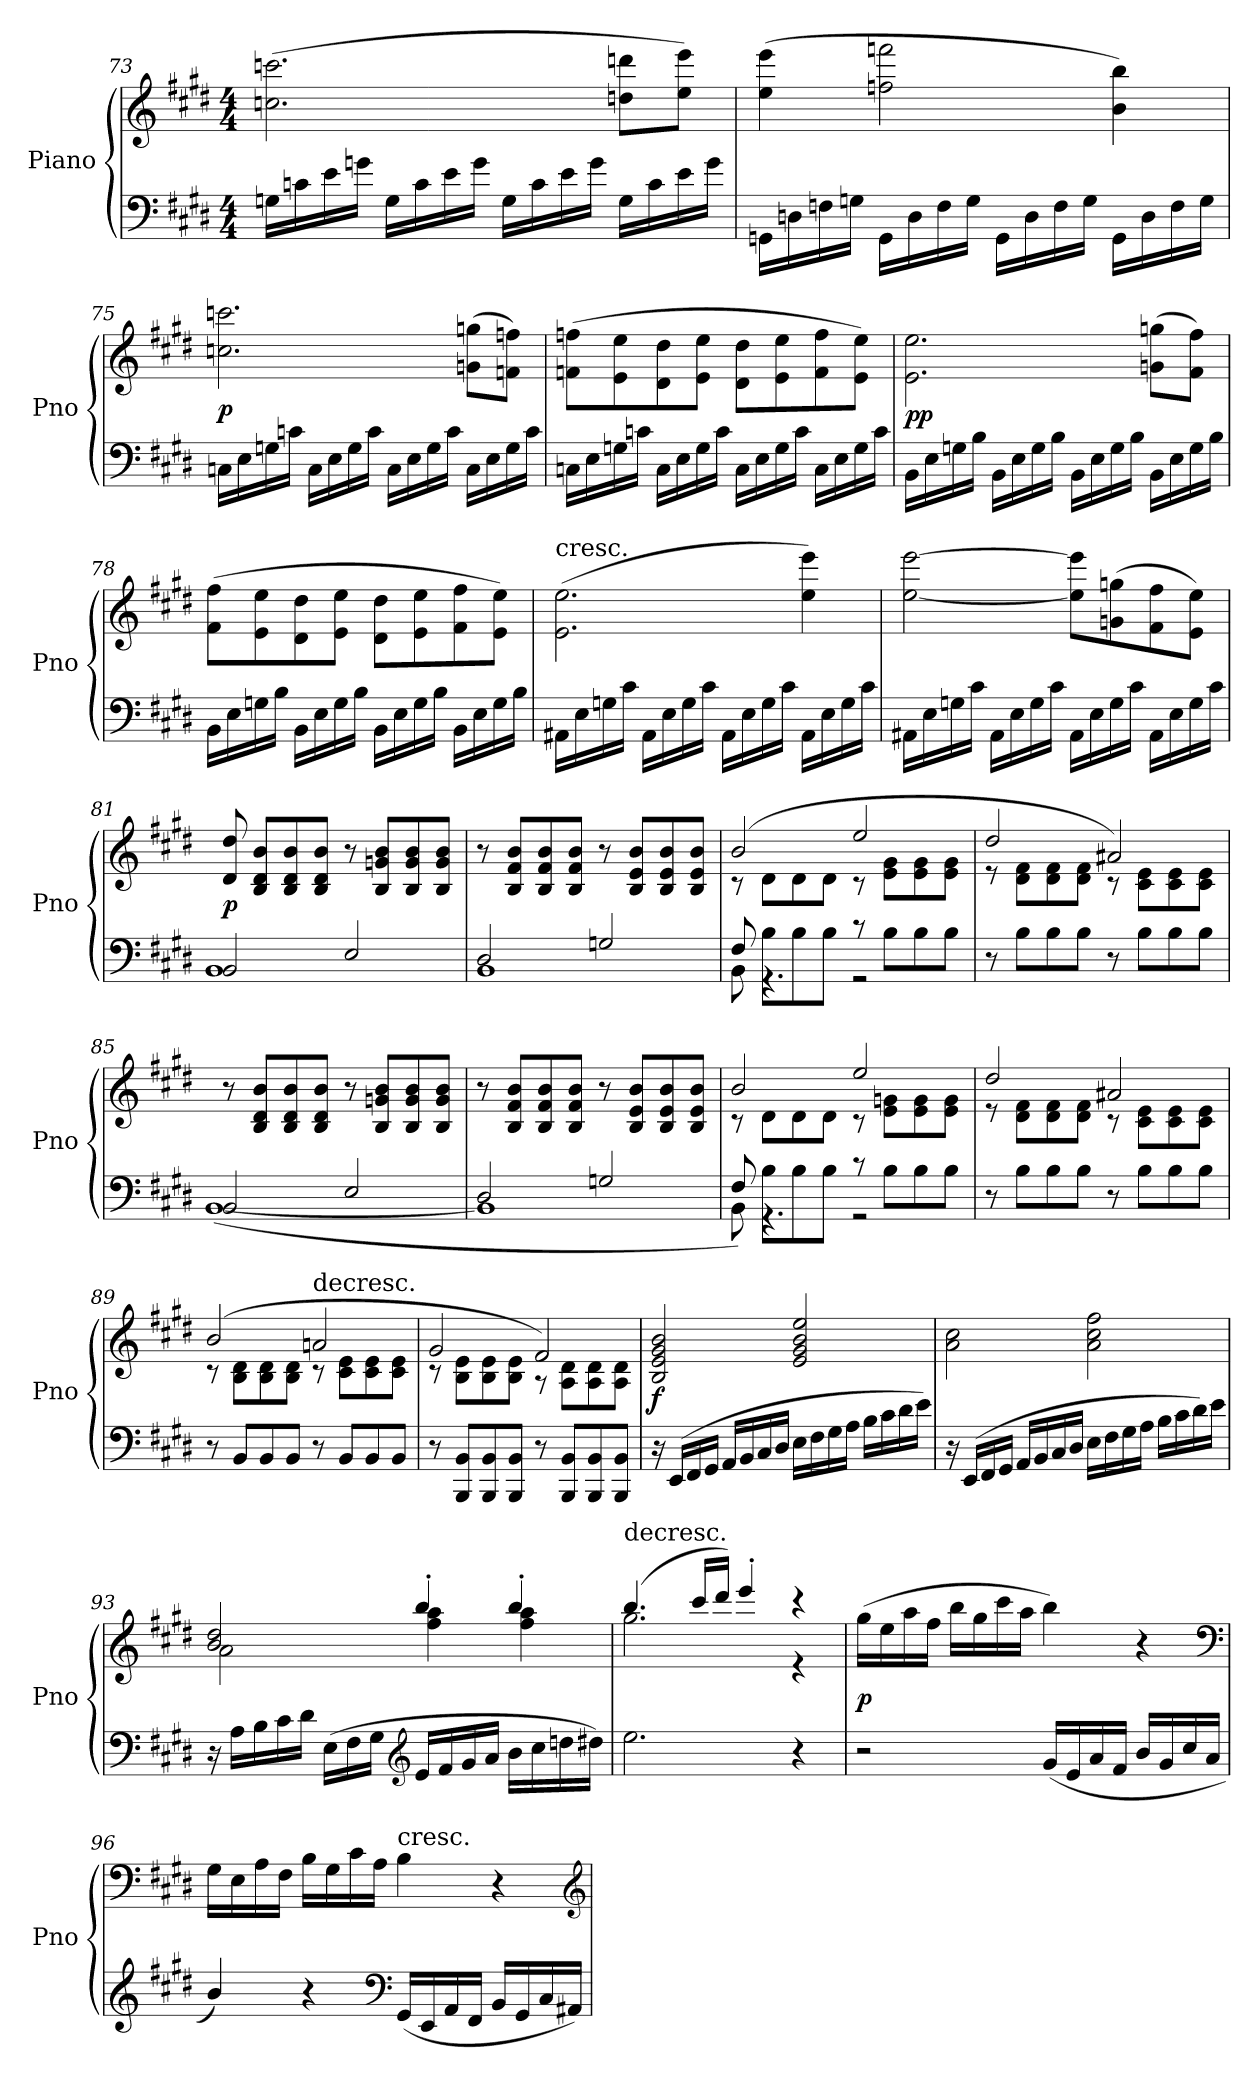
**kern	**kern	**dynam
*part1	*part1	*part1
*staff2	*staff1	*staff1/2
*I"Piano	*	*
*I'Pno	*	*
*clefF4	*clefG2	*
*k[f#c#g#d#]	*k[f#c#g#d#]	*
*E:	*E:	*
*M4/4	*M4/4	*
=73	=73	=73
16Gn\LL	(2.ccn\ 2.cccn\	.
16cn\	.	.
16e\	.	.
16gn\JJ	.	.
16G\LL	.	.
16c\	.	.
16e\	.	.
16g\JJ	.	.
16G\LL	.	.
16c\	.	.
16e\	.	.
16g\JJ	.	.
16G\LL	8ddn\ 8dddn\L	.
16c\	.	.
16e\	8ee\ 8eee\J)	.
16g\JJ	.	.
=74	=74	=74
16GGn\LL	(4ee\ 4eee\	.
16Dn\	.	.
16Fn\	.	.
16Gn\JJ	.	.
16GG\LL	2ffn\ 2fffn\	.
16D\	.	.
16F\	.	.
16G\JJ	.	.
16GG\LL	.	.
16D\	.	.
16F\	.	.
16G\JJ	.	.
16GG\LL	4b\ 4bb\)	.
16D\	.	.
16F\	.	.
16G\JJ	.	.
=75	=75	=75
16Cn\LL	2.ccn\ 2.cccn\	p
16E\	.	.
16Gn\	.	.
16cn\JJ	.	.
16C\LL	.	.
16E\	.	.
16G\	.	.
16c\JJ	.	.
16C\LL	.	.
16E\	.	.
16G\	.	.
16c\JJ	.	.
16C\LL	(8gn\ 8ggn\L	.
16E\	.	.
16G\	8fn\ 8ffn\J)	.
16c\JJ	.	.
=76	=76	=76
16Cn\LL	(8fn\ 8ffn\L	.
16E\	.	.
16Gn\	8e\ 8ee\	.
16cn\JJ	.	.
16C\LL	8d#\ 8dd#\	.
16E\	.	.
16G\	8e\ 8ee\J	.
16c\JJ	.	.
16C\LL	8d#\ 8dd#\L	.
16E\	.	.
16G\	8e\ 8ee\	.
16c\JJ	.	.
16C\LL	8f\ 8ff\	.
16E\	.	.
16G\	8e\ 8ee\J)	.
16c\JJ	.	.
=77	=77	=77
16BB\LL	2.e\ 2.ee\	pp
16E\	.	.
16Gn\	.	.
16B\JJ	.	.
16BB\LL	.	.
16E\	.	.
16G\	.	.
16B\JJ	.	.
16BB\LL	.	.
16E\	.	.
16G\	.	.
16B\JJ	.	.
16BB\LL	(8gn\ 8ggn\L	.
16E\	.	.
16G\	8f#\ 8ff#\J)	.
16B\JJ	.	.
=78	=78	=78
16BB\LL	(8f#\ 8ff#\L	.
16E\	.	.
16Gn\	8e\ 8ee\	.
16B\JJ	.	.
16BB\LL	8d#\ 8dd#\	.
16E\	.	.
16G\	8e\ 8ee\J	.
16B\JJ	.	.
16BB\LL	8d#\ 8dd#\L	.
16E\	.	.
16G\	8e\ 8ee\	.
16B\JJ	.	.
16BB\LL	8f#\ 8ff#\	.
16E\	.	.
16G\	8e\ 8ee\J)	.
16B\JJ	.	.
=79	=79	=79
!	!LO:TX:t=cresc.	!
16AA#X\LL	(2.e\ 2.ee\	.
16E\	.	.
16Gn\	.	.
16c#\JJ	.	.
16AA#\LL	.	.
16E\	.	.
16G\	.	.
16c#\JJ	.	.
16AA#\LL	.	.
16E\	.	.
16G\	.	.
16c#\JJ	.	.
16AA#\LL	4ee\ 4eee\)	.
16E\	.	.
16G\	.	.
16c#\JJ	.	.
=80	=80	=80
16AA#X\LL	[2ee\ [2eee\	.
16E\	.	.
16Gn\	.	.
16c#\JJ	.	.
16AA#\LL	.	.
16E\	.	.
16G\	.	.
16c#\JJ	.	.
16AA#\LL	8ee]\ 8eee]\L	.
16E\	.	.
16G\	(8gn\ 8ggn\	.
16c#\JJ	.	.
16AA#\LL	8f#\ 8ff#\	.
16E\	.	.
16G\	8e\ 8ee\J)	.
16c#\JJ	.	.
=81	=81	=81
*^	*	*
2BB/	1BB	8d#/ 8dd#/	p
.	.	8B/ 8d#/ 8b/L	.
.	.	8B/ 8d#/ 8b/	.
.	.	8B/ 8d#/ 8b/J	.
2E/	.	8r	.
.	.	8B/ 8gn/ 8b/L	.
.	.	8B/ 8g/ 8b/	.
.	.	8B/ 8g/ 8b/J	.
=82	=82	=82	=82
2D#/	1BB	8r	.
.	.	8B/ 8f#/ 8b/L	.
.	.	8B/ 8f#/ 8b/	.
.	.	8B/ 8f#/ 8b/J	.
2Gn/	.	8r	.
.	.	8B/ 8e/ 8b/L	.
.	.	8B/ 8e/ 8b/	.
.	.	8B/ 8e/ 8b/J	.
=83	=83	=83	=83
*	*	*^	*
8F#/	8BB\	(2b/	8r	.
8B\L	4.r	.	8d#\L	.
8B\	.	.	8d#\	.
8B\J	.	.	8d#\J	.
8r	2r	2ee/	8r	.
8B\L	.	.	8e\ 8g#\L	.
8B\	.	.	8e\ 8g#\	.
8B\J	.	.	8e\ 8g#\J	.
*v	*v	*	*	*
=84	=84	=84	=84
8r	2dd#/	8r	.
8B\L	.	8d#\ 8f#\L	.
8B\	.	8d#\ 8f#\	.
8B\J	.	8d#\ 8f#\J	.
8r	2a#X/)	8r	.
8B\L	.	8c#\ 8e\L	.
8B\	.	8c#\ 8e\	.
8B\J	.	8c#\ 8e\J	.
*	*v	*v	*
=85	=85	=85
*^	*	*
2BB/	([1BB	8r	.
.	.	8B/ 8d#/ 8b/L	.
.	.	8B/ 8d#/ 8b/	.
.	.	8B/ 8d#/ 8b/J	.
2E/	.	8r	.
.	.	8B/ 8gn/ 8b/L	.
.	.	8B/ 8g/ 8b/	.
.	.	8B/ 8g/ 8b/J	.
=86	=86	=86	=86
2D#/	1BB]	8r	.
.	.	8B/ 8f#/ 8b/L	.
.	.	8B/ 8f#/ 8b/	.
.	.	8B/ 8f#/ 8b/J	.
2Gn/	.	8r	.
.	.	8B/ 8e/ 8b/L	.
.	.	8B/ 8e/ 8b/	.
.	.	8B/ 8e/ 8b/J	.
=87	=87	=87	=87
*	*	*^	*
8F#/)	8BB\	2b/	8r	.
8B\L	4.r	.	8d#\L	.
8B\	.	.	8d#\	.
8B\J	.	.	8d#\J	.
8r	2r	2ee/	8r	.
8B\L	.	.	8e\ 8gn\L	.
8B\	.	.	8e\ 8g\	.
8B\J	.	.	8e\ 8g\J	.
*v	*v	*	*	*
=88	=88	=88	=88
8r	2dd#/	8r	.
8B\L	.	8d#\ 8f#\L	.
8B\	.	8d#\ 8f#\	.
8B\J	.	8d#\ 8f#\J	.
8r	2a#X/	8r	.
8B\L	.	8c#\ 8e\L	.
8B\	.	8c#\ 8e\	.
8B\J	.	8c#\ 8e\J	.
=89	=89	=89	=89
8r	(2b/	8r	.
8BB/L	.	8B\ 8d#\L	.
8BB/	.	8B\ 8d#\	.
8BB/J	.	8B\ 8d#\J	.
!	!LO:TX:t=decresc.	!	!
8r	2an/	8r	.
8BB/L	.	8c#\ 8e\L	.
8BB/	.	8c#\ 8e\	.
8BB/J	.	8c#\ 8e\J	.
=90	=90	=90	=90
8r	2g#/	8r	.
8BBB/ 8BB/L	.	8B\ 8e\L	.
8BBB/ 8BB/	.	8B\ 8e\	.
8BBB/ 8BB/J	.	8B\ 8e\J	.
8r	2f#/)	8r	.
8BBB/ 8BB/L	.	8A\ 8d#\L	.
8BBB/ 8BB/	.	8A\ 8d#\	.
8BBB/ 8BB/J	.	8A\ 8d#\J	.
*	*v	*v	*
=91	=91	=91
16r	2B/ 2e/ 2g#/ 2b/	f
(16EE/LL	.	.
16FF#/	.	.
16GG#/JJ	.	.
16AA/LL	.	.
16BB/	.	.
16C#/	.	.
16D#/JJ	.	.
16E\LL	2e/ 2g#/ 2b/ 2ee/	.
16F#\	.	.
16G#\	.	.
16A\JJ	.	.
16B\LL	.	.
16c#\	.	.
16d#\	.	.
16e\JJ)	.	.
=92	=92	=92
16r	2a\ 2cc#\	.
(16EE/LL	.	.
16FF#/	.	.
16GG#/JJ	.	.
16AA/LL	.	.
16BB/	.	.
16C#/	.	.
16D#/JJ	.	.
16E\LL	2a\ 2cc#\ 2ff#\	.
16F#\	.	.
16G#\	.	.
16A\JJ	.	.
16B\LL	.	.
16c#\	.	.
16d#\)	.	.
16e\JJ	.	.
=93	=93	=93
*	*^	*
16r	2b/ 2dd#/	2a\	.
16A\LL	.	.	.
16B\	.	.	.
16c#\	.	.	.
16d#\JJ	.	.	.
(16E\LL	.	.	.
16F#\	.	.	.
16G#\JJ	.	.	.
*clefG2	*	*	*
16e/LL	4bb'/	4ff#\ 4aa\	.
16f#/	.	.	.
16g#/	.	.	.
16a/JJ	.	.	.
16b\LL	4bb'/	4ff#\ 4aa\	.
16cc#\	.	.	.
16ddn\	.	.	.
16dd#X\JJ)	.	.	.
=94	=94	=94	=94
!	!LO:TX:t=decresc.	!	!
2.ee\	(4.bb/	2.gg#\	.
.	16ccc#/LL	.	.
.	16ddd#/JJ)	.	.
.	4eee'/	.	.
4r	4r	4r	.
*	*v	*v	*
=95	=95	=95
2r	(16gg#\LL	p
.	16ee\	.
.	16aa\	.
.	16ff#\JJ	.
.	16bb\LL	.
.	16gg#\	.
.	16ccc#\	.
.	16aa\JJ	.
(16g#/LL	4bb\)	.
16e/	.	.
16a/	.	.
16f#/JJ	.	.
16b/LL	4r	.
16g#/	.	.
16cc#/	.	.
16a/JJ	.	.
*	*clefF4	*
=96	=96	=96
4b/)	16G#\LL	.
.	16E\	.
.	16A\	.
.	16F#\JJ	.
4r	16B\LL	.
.	16G#\	.
.	16c#\	.
.	16A\JJ	.
*clefF4	*	*
!	!LO:TX:t=cresc.	!
(16GG#/LL	4B\	.
16EE/	.	.
16AA/	.	.
16FF#/JJ	.	.
16BB/LL	4r	.
16GG#/	.	.
16C#/	.	.
16AA#X/JJ)	.	.
*	*clefG2	*
=	=	=
*-	*-	*-
